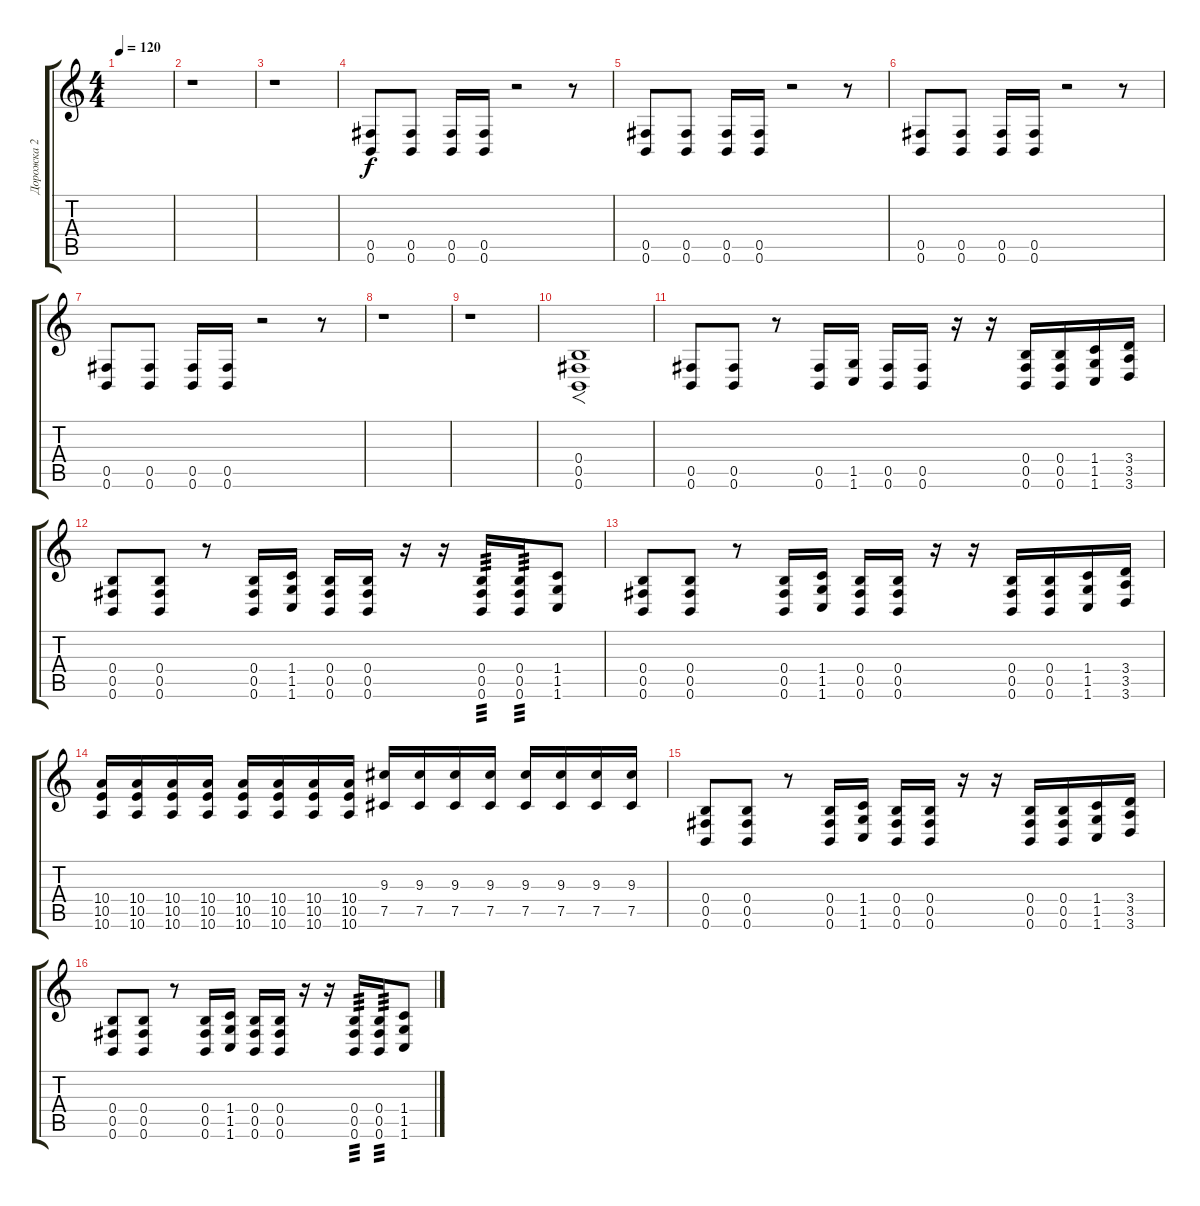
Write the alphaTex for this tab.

\track ("Дорожка 2" "Дорожка 2") {instrument acousticguitarsteel}
\staff {score tabs}
\tuning (Db4 Ab3 E3 B2 Gb2 B1) {hide}
\ts (4 4)
\tempo 120
\clef g2
\ks c
|
r.1 |
r.1 |
(0.5 0.6).8{instrument overdrivenguitar} (0.5 0.6).8 (0.5 0.6).16 (0.5 0.6).16 r.2 r.8 |
(0.5 0.6).8{instrument overdrivenguitar} (0.5 0.6).8 (0.5 0.6).16 (0.5 0.6).16 r.2 r.8 |
(0.5 0.6).8{instrument overdrivenguitar} (0.5 0.6).8 (0.5 0.6).16 (0.5 0.6).16 r.2 r.8 |
(0.5 0.6).8{instrument overdrivenguitar} (0.5 0.6).8 (0.5 0.6).16 (0.5 0.6).16 r.2 r.8 |
r.1 |
r.1 |
(0.4 0.5 0.6).1{f instrument distortionguitar} |
(0.5 0.6).8 (0.5 0.6).8 r.8 (0.5 0.6).16 (1.5 1.6).16 (0.5 0.6).16 (0.5 0.6).16 r.16 r.16 (0.4 0.5 0.6).16 (0.4 0.5 0.6).16 (1.4 1.5 1.6).16 (3.4 3.5 3.6).16 |
(0.4 0.5 0.6).8 (0.4 0.5 0.6).8 r.8 (0.4 0.5 0.6).16 (1.4 1.5 1.6).16 (0.4 0.5 0.6).16 (0.4 0.5 0.6).16 r.16 r.16 (0.4 0.5 0.6).16{tp 3} (0.4 0.5 0.6).16{tp 3} (1.4 1.5 1.6).8 |
(0.4 0.5 0.6).8 (0.4 0.5 0.6).8 r.8 (0.4 0.5 0.6).16 (1.4 1.5 1.6).16 (0.4 0.5 0.6).16 (0.4 0.5 0.6).16 r.16 r.16 (0.4 0.5 0.6).16 (0.4 0.5 0.6).16 (1.4 1.5 1.6).16 (3.4 3.5 3.6).16 |
(10.4 10.5 10.6).16 (10.4 10.5 10.6).16 (10.4 10.5 10.6).16 (10.4 10.5 10.6).16 (10.4 10.5 10.6).16 (10.4 10.5 10.6).16 (10.4 10.5 10.6).16 (10.4 10.5 10.6).16 (9.3 7.5).16 (9.3 7.5).16 (9.3 7.5).16 (9.3 7.5).16 (9.3 7.5).16 (9.3 7.5).16 (9.3 7.5).16 (9.3 7.5).16 |
(0.4 0.5 0.6).8 (0.4 0.5 0.6).8 r.8 (0.4 0.5 0.6).16 (1.4 1.5 1.6).16 (0.4 0.5 0.6).16 (0.4 0.5 0.6).16 r.16 r.16 (0.4 0.5 0.6).16 (0.4 0.5 0.6).16 (1.4 1.5 1.6).16 (3.4 3.5 3.6).16 |
(0.4 0.5 0.6).8 (0.4 0.5 0.6).8 r.8 (0.4 0.5 0.6).16 (1.4 1.5 1.6).16 (0.4 0.5 0.6).16 (0.4 0.5 0.6).16 r.16 r.16 (0.4 0.5 0.6).16{tp 3} (0.4 0.5 0.6).16{tp 3} (1.4 1.5 1.6).8
